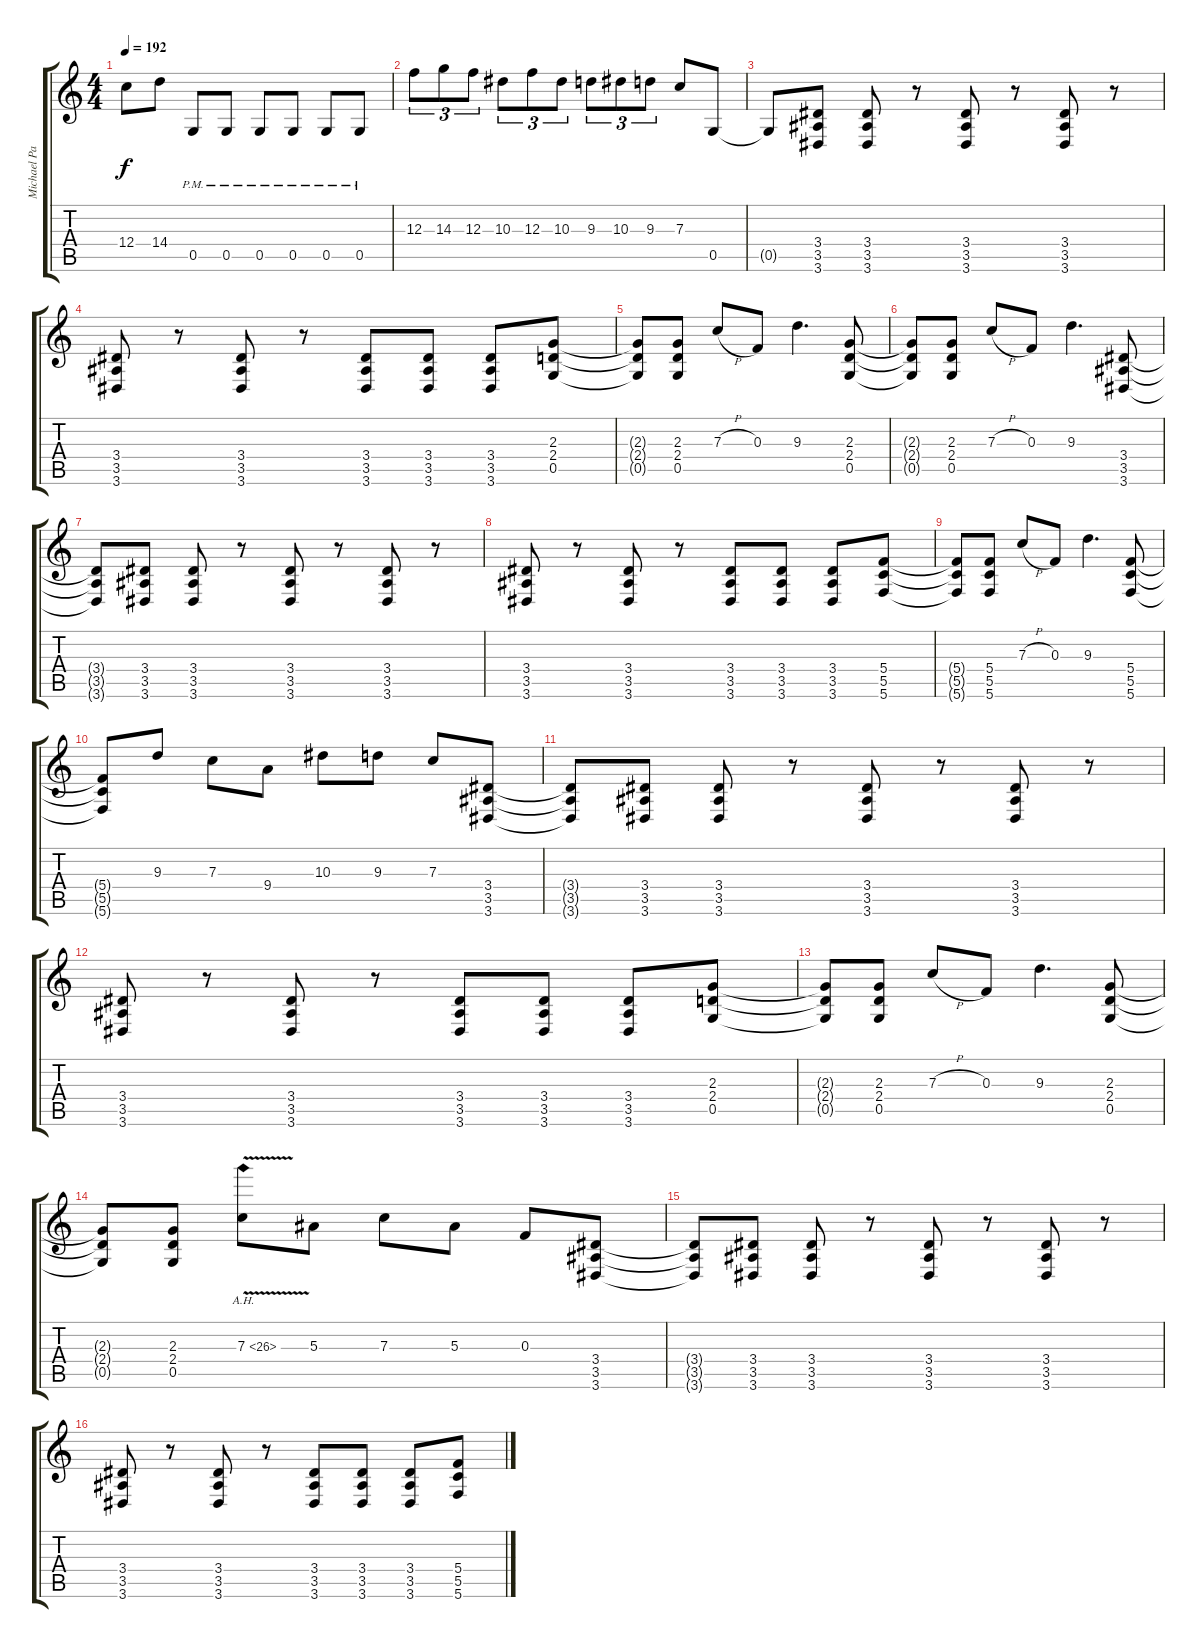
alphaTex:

\track ("Michael Padget" "Michael Pa") {instrument distortionguitar}
\staff {score tabs}
\tuning (C4 A3 F3 C3 G2 C2) {hide}
\ts (4 4)
\tempo 192
\clef g2
\ks c
12.4{t}.8{dy f} 14.4.8 0.5{pm}.8 0.5{pm}.8 0.5{pm}.8 0.5{pm}.8 0.5{pm}.8 0.5{pm}.8 |
12.3.8{tu (3 2)} 14.3.8{tu (3 2)} 12.3.8{tu (3 2)} 10.3.8{tu (3 2)} 12.3.8{tu (3 2)} 10.3.8{tu (3 2)} 9.3.8{tu (3 2)} 10.3.8{tu (3 2)} 9.3.8{tu (3 2)} 7.3.8 0.5.8 |
0.5{t}.8 (3.4 3.5 3.6).8 (3.4 3.5 3.6).8 r.8 (3.4 3.5 3.6).8 r.8 (3.4 3.5 3.6).8 r.8 |
(3.4 3.5 3.6).8 r.8 (3.4 3.5 3.6).8 r.8 (3.4 3.5 3.6).8 (3.4 3.5 3.6).8 (3.4 3.5 3.6).8 (2.3 2.4 0.5).8 |
(2.3{t} 2.4{t} 0.5{t}).8 (2.3 2.4 0.5).8 7.3{h}.8 0.3.8 9.3.4{d} (2.3 2.4 0.5).8 |
(2.3{t} 2.4{t} 0.5{t}).8 (2.3 2.4 0.5).8 7.3{h}.8 0.3.8 9.3.4{d} (3.4 3.5 3.6).8 |
(3.4{t} 3.5{t} 3.6{t}).8 (3.4 3.5 3.6).8 (3.4 3.5 3.6).8 r.8 (3.4 3.5 3.6).8 r.8 (3.4 3.5 3.6).8 r.8 |
(3.4 3.5 3.6).8 r.8 (3.4 3.5 3.6).8 r.8 (3.4 3.5 3.6).8 (3.4 3.5 3.6).8 (3.4 3.5 3.6).8 (5.4 5.5 5.6).8 |
(5.4{t} 5.5{t} 5.6{t}).8 (5.4 5.5 5.6).8 7.3{h}.8 0.3.8 9.3.4{d} (5.4 5.5 5.6).8 |
(5.4{t} 5.5{t} 5.6{t}).8 9.3.8 7.3.8 9.4.8 10.3.8 9.3.8 7.3.8 (3.4 3.5 3.6).8 |
(3.4{t} 3.5{t} 3.6{t}).8 (3.4 3.5 3.6).8 (3.4 3.5 3.6).8 r.8 (3.4 3.5 3.6).8 r.8 (3.4 3.5 3.6).8 r.8 |
(3.4 3.5 3.6).8 r.8 (3.4 3.5 3.6).8 r.8 (3.4 3.5 3.6).8 (3.4 3.5 3.6).8 (3.4 3.5 3.6).8 (2.3 2.4 0.5).8 |
(2.3{t} 2.4{t} 0.5{t}).8 (2.3 2.4 0.5).8 7.3{h}.8 0.3.8 9.3.4{d} (2.3 2.4 0.5).8 |
(2.3{t} 2.4{t} 0.5{t}).8 (2.3 2.4 0.5).8 7.3{ah 19 v}.8 5.3.8 7.3.8 5.3.8 0.3.8 (3.4 3.5 3.6).8 |
(3.4{t} 3.5{t} 3.6{t}).8 (3.4 3.5 3.6).8 (3.4 3.5 3.6).8 r.8 (3.4 3.5 3.6).8 r.8 (3.4 3.5 3.6).8 r.8 |
(3.4 3.5 3.6).8 r.8 (3.4 3.5 3.6).8 r.8 (3.4 3.5 3.6).8 (3.4 3.5 3.6).8 (3.4 3.5 3.6).8 (5.4 5.5 5.6).8
